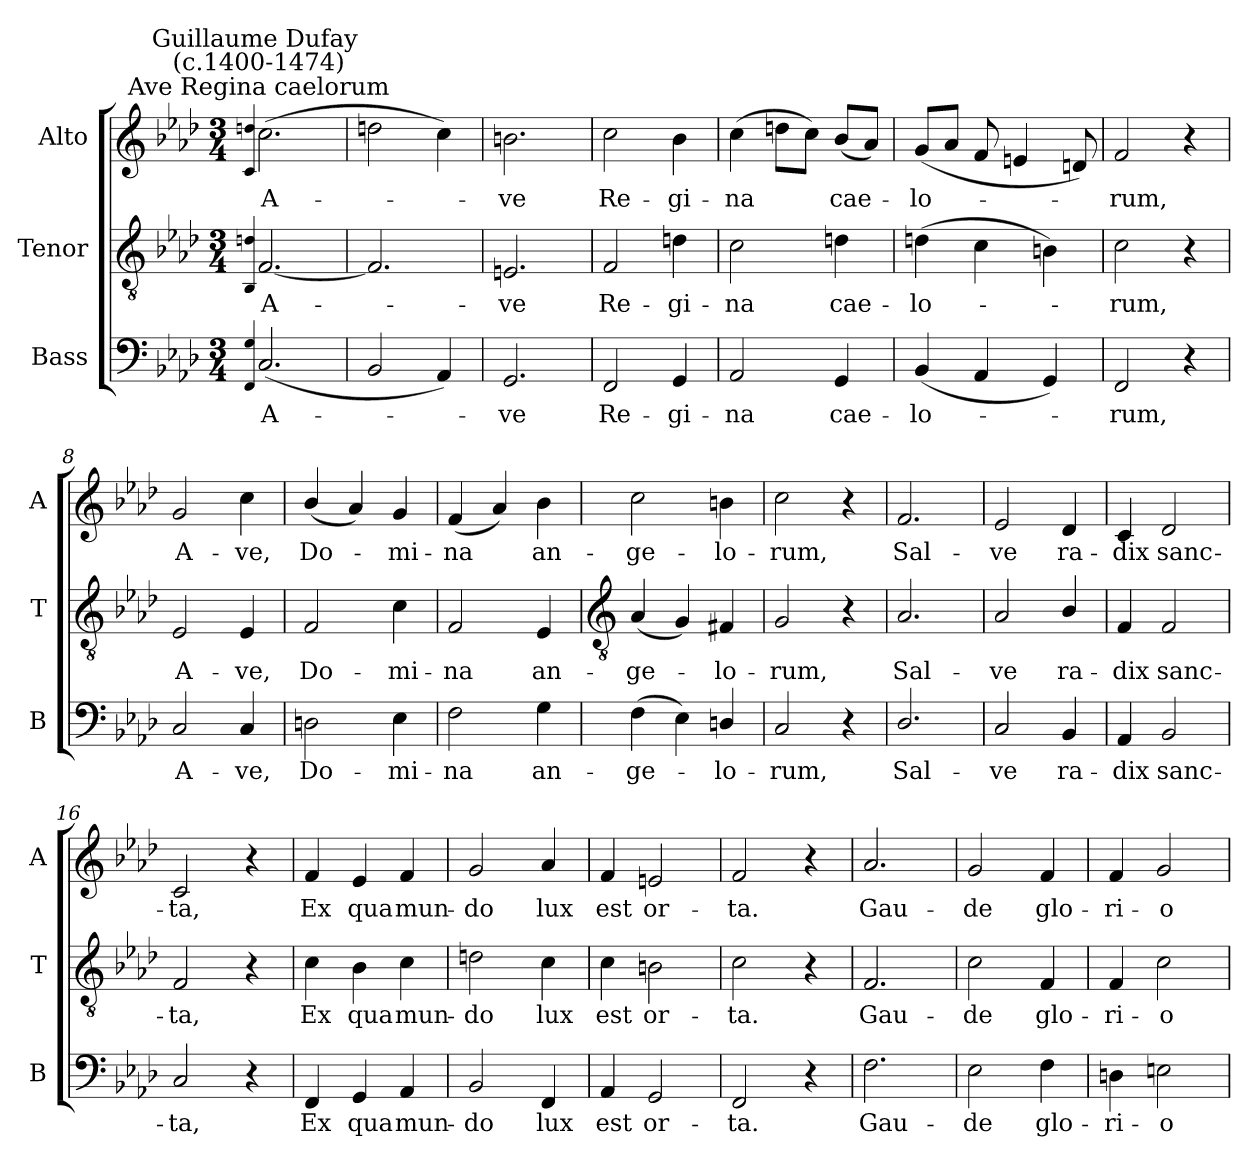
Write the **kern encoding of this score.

**kern	**text	**kern	**text	**kern	**text
*part3	*part3	*part2	*part2	*part1	*part1
*staff3	*staff3	*staff2	*staff2	*staff1	*staff1
*I"Bass	*	*I"Tenor	*	*I"Alto	*
*I'B	*	*I'T	*	*I'A	*
*clefF4	*	*clefGv2	*	*clefG2	*
*k[b-e-a-d-]	*	*k[b-e-a-d-]	*	*k[b-e-a-d-]	*
*A-:	*	*A-:	*	*A-:	*
*M3/4	*	*M3/4	*	*M3/4	*
=1	=1	=1	=1	=1	=1
4qqFF 4qqG	.	4qqBB- 4qqdn	.	4qqc 4qqddn	.
!	!	!	!	!LO:TX:a:cj:t=Ave Regina caelorum	!
!	!	!	!	!LO:TX:a:cj:t=Guillaume Dufay \n(c.1400-1474)	!
!	!LO:LY:b	!	!LO:LY:b	!	!LO:LY:b
(<2.C	A-	[2.F	A-	(>2.cc	A-
=2	=2	=2	=2	=2	=2
2BB-	.	2.F]	.	2ddn	.
4AA-)	.	.	.	4cc)	.
=3	=3	=3	=3	=3	=3
!	!LO:LY:b	!	!LO:LY:b	!	!LO:LY:b
2.GG	ve	2.En	ve	2.bn	ve
=4	=4	=4	=4	=4	=4
!	!LO:LY:b	!	!LO:LY:b	!	!LO:LY:b
2FF	Re-	2F	Re-	2cc	Re-
!	!LO:LY:b	!	!LO:LY:b	!	!LO:LY:b
4GG	-gi-	4dn	-gi-	4b-	-gi-
=5	=5	=5	=5	=5	=5
!	!LO:LY:b	!	!LO:LY:b	!	!LO:LY:b
2AA-	-na	2c	-na	(>4cc	-na
.	.	.	.	8ddnL	.
.	.	.	.	8ccJ)	.
!	!LO:LY:b	!	!LO:LY:b	!	!LO:LY:b
4GG	cae-	4dn	cae-	(<8b-L	cae-
.	.	.	.	8a-J)	.
=6	=6	=6	=6	=6	=6
!	!LO:LY:b	!	!LO:LY:b	!	!LO:LY:b
(<4BB-	-lo-	(>4dn	-lo-	(<8gL	lo-
.	.	.	.	8a-J	.
4AA-	.	4c	.	8f	.
.	.	.	.	4en	.
4GG)	.	4Bn)	.	.	.
.	.	.	.	8dn)	.
=7	=7	=7	=7	=7	=7
!	!LO:LY:b	!	!LO:LY:b	!	!LO:LY:b
2FF	rum,	2c	rum,	2f	rum,
4r	.	4r	.	4r	.
=8	=8	=8	=8	=8	=8
!	!LO:LY:b	!	!LO:LY:b	!	!LO:LY:b
2C	A-	2E-	A-	2g	A-
!	!LO:LY:b	!	!LO:LY:b	!	!LO:LY:b
4C	-ve,	4E-	-ve,	4cc	-ve,
=9	=9	=9	=9	=9	=9
!	!LO:LY:b	!	!LO:LY:b	!	!LO:LY:b
2Dn	Do-	2F	Do-	(<4b-/	Do-
.	.	.	.	4a-)	.
!	!LO:LY:b	!	!LO:LY:b	!	!LO:LY:b
4E-	-mi-	4c	-mi-	4g	mi-
=10	=10	=10	=10	=10	=10
!	!LO:LY:b	!	!LO:LY:b	!	!LO:LY:b
2F	-na	2F	-na	(<4f	-na
.	.	.	.	4a-)	.
!	!LO:LY:b	!	!LO:LY:b	!	!LO:LY:b
4G	an-	4E-	an-	4b-	an-
!!LO:LB:g=z
=11	=11	=11	=11	=11	=11
*	*	*clefGv2	*	*	*
!	!LO:LY:b	!	!LO:LY:b	!	!LO:LY:b
(>4F	-ge-	(<4A-	-ge-	2cc	-ge-
4E-)	.	4G)	.	.	.
!	!LO:LY:b	!	!LO:LY:b	!	!LO:LY:b
4Dn/	lo-	4F#X	lo-	4bn	-lo-
=12	=12	=12	=12	=12	=12
!	!LO:LY:b	!	!LO:LY:b	!	!LO:LY:b
2C	-rum,	2G	-rum,	2cc	-rum,
4r	.	4r	.	4r	.
=13	=13	=13	=13	=13	=13
!	!LO:LY:b	!	!LO:LY:b	!	!LO:LY:b
2.D-/	Sal-	2.A-	Sal-	2.f	Sal-
=14	=14	=14	=14	=14	=14
!	!LO:LY:b	!	!LO:LY:b	!	!LO:LY:b
2C	-ve	2A-	-ve	2e-	-ve
!	!LO:LY:b	!	!LO:LY:b	!	!LO:LY:b
4BB-	ra-	4B-/	ra-	4d-	ra-
=15	=15	=15	=15	=15	=15
!	!LO:LY:b	!	!LO:LY:b	!	!LO:LY:b
4AA-	-dix	4F	-dix	4c	-dix
!	!LO:LY:b	!	!LO:LY:b	!	!LO:LY:b
2BB-	sanc-	2F	sanc-	2d-	sanc-
=16	=16	=16	=16	=16	=16
!	!LO:LY:b	!	!LO:LY:b	!	!LO:LY:b
2C	-ta,	2F	-ta,	2c	-ta,
4r	.	4r	.	4r	.
=17	=17	=17	=17	=17	=17
!	!LO:LY:b	!	!LO:LY:b	!	!LO:LY:b
4FF	Ex	4c	Ex	4f	Ex
!	!LO:LY:b	!	!LO:LY:b	!	!LO:LY:b
4GG	qua	4B-	qua	4e-	qua
!	!LO:LY:b	!	!LO:LY:b	!	!LO:LY:b
4AA-	mun-	4c	mun-	4f	mun-
=18	=18	=18	=18	=18	=18
!	!LO:LY:b	!	!LO:LY:b	!	!LO:LY:b
2BB-	-do	2dn	-do	2g	-do
!	!LO:LY:b	!	!LO:LY:b	!	!LO:LY:b
4FF	lux	4c	lux	4a-	lux
=19	=19	=19	=19	=19	=19
!	!LO:LY:b	!	!LO:LY:b	!	!LO:LY:b
4AA-	est	4c	est	4f	est
!	!LO:LY:b	!	!LO:LY:b	!	!LO:LY:b
2GG	or-	2Bn	or-	2en	or-
=20	=20	=20	=20	=20	=20
!	!LO:LY:b	!	!LO:LY:b	!	!LO:LY:b
2FF	-ta.	2c	-ta.	2f	-ta.
4r	.	4r	.	4r	.
=21	=21	=21	=21	=21	=21
!	!LO:LY:b	!	!LO:LY:b	!	!LO:LY:b
2.F	Gau-	2.F	Gau-	2.a-	Gau-
=22	=22	=22	=22	=22	=22
!	!LO:LY:b	!	!LO:LY:b	!	!LO:LY:b
2E-	-de	2c	-de	2g	-de
!	!LO:LY:b	!	!LO:LY:b	!	!LO:LY:b
4F	glo-	4F	glo-	4f	glo-
=23	=23	=23	=23	=23	=23
!	!LO:LY:b	!	!LO:LY:b	!	!LO:LY:b
4Dn	-ri-	4F	-ri-	4f	-ri-
!	!LO:LY:b	!	!LO:LY:b	!	!LO:LY:b
2En	-o-	2c	-o-	2g	-o-
=	=	=	=	=	=
*-	*-	*-	*-	*-	*-
